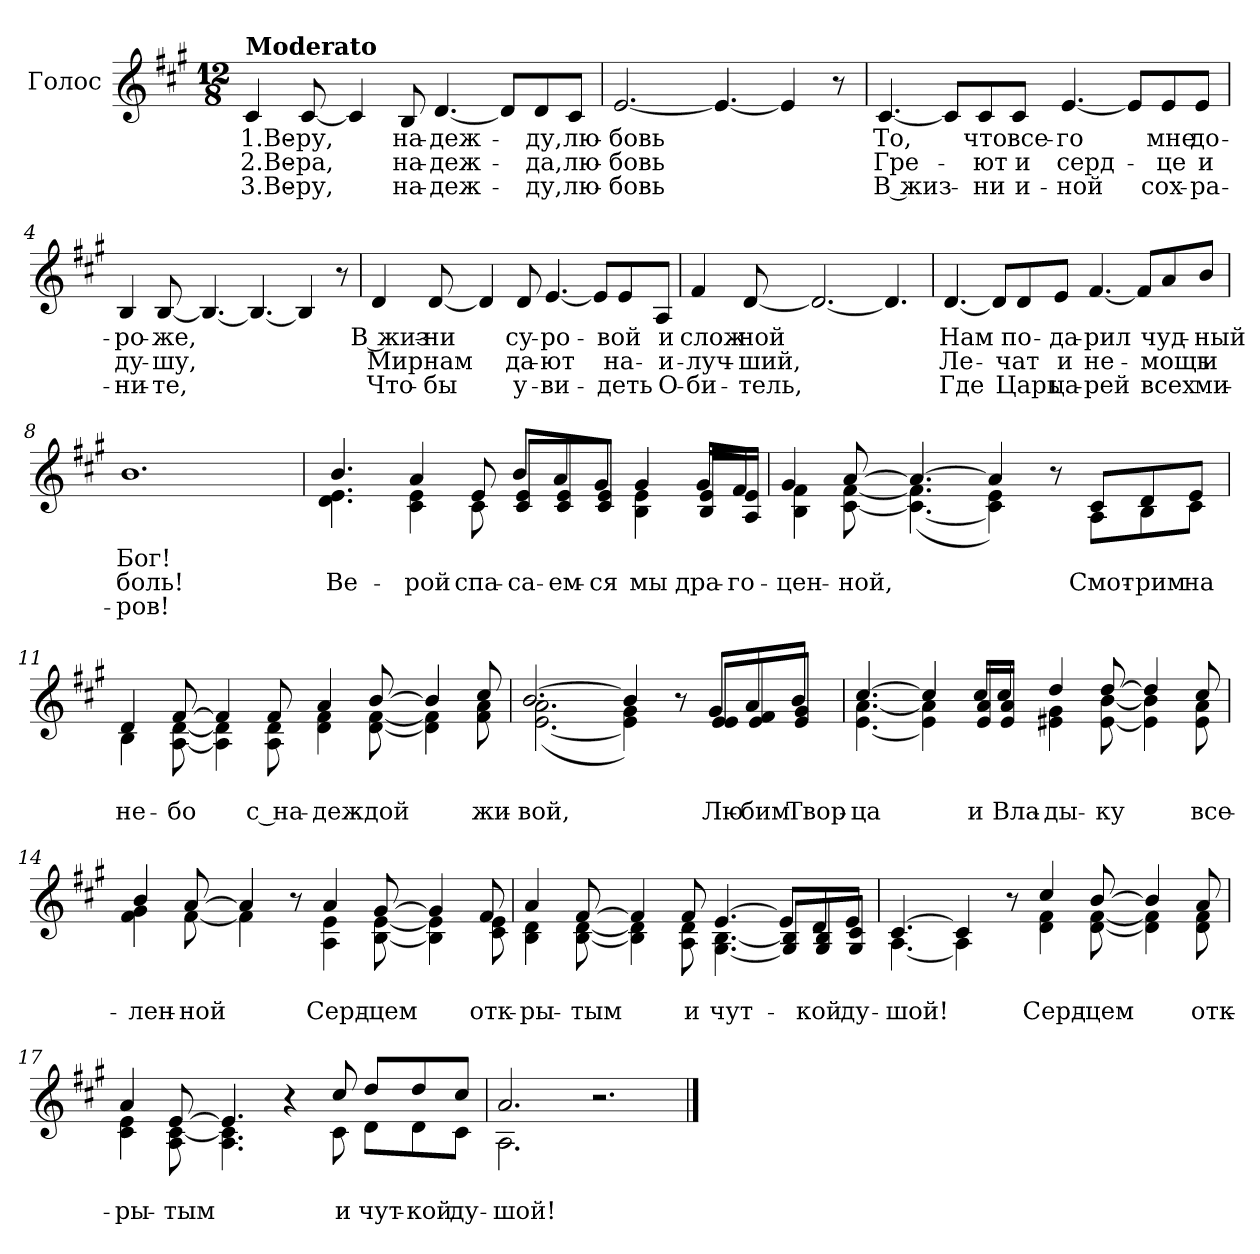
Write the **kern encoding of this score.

**kern	**text	**text	**text
*part1	*part1	*part1	*part1
*staff1	*staff1	*staff1	*staff1
*I"Голос	*	*	*
*clefG2	*	*	*
*k[f#c#g#]	*	*	*
*M12/8	*	*	*
*MM104	*	*	*
=1	=1	=1	=1
!LO:TX:B:t=Moderato	!	!	!
!	!LO:LY:b	!LO:LY:b	!LO:LY:b
4c#/	1.Ве-	2.Ве-	3.Ве-
!	!LO:LY:b	!LO:LY:b	!LO:LY:b
[8c#/	-ру,	-ра,	-ру,
4c#/]	.	.	.
!	!LO:LY:b	!LO:LY:b	!LO:LY:b
8B/	на-	на-	на-
!	!LO:LY:b	!LO:LY:b	!LO:LY:b
[4.d/	-деж-	-деж-	-деж-
8d/L]	.	.	.
!	!LO:LY:b	!LO:LY:b	!LO:LY:b
8d/	-ду,	-да,	-ду,
!	!LO:LY:b	!LO:LY:b	!LO:LY:b
8c#/J	лю-	лю-	лю-
=2	=2	=2	=2
!	!LO:LY:b	!LO:LY:b	!LO:LY:b
[2.e/	-бовь	-бовь	-бовь
4.e/_	.	.	.
4e/]	.	.	.
8r	.	.	.
=3	=3	=3	=3
!	!LO:LY:b	!LO:LY:b	!LO:LY:b
[4.c#/	То,	Гре-	В жиз-
8c#/L]	.	.	.
!	!LO:LY:b	!LO:LY:b	!LO:LY:b
8c#/	что	-ют	-ни
!	!LO:LY:b	!LO:LY:b	!LO:LY:b
8c#/J	все-	и	и-
!	!LO:LY:b	!LO:LY:b	!LO:LY:b
[4.e/	-го	серд-	-ной
8e/L]	.	.	.
!	!LO:LY:b	!LO:LY:b	!LO:LY:b
8e/	мне	-це	сох-
!	!LO:LY:b	!LO:LY:b	!LO:LY:b
8e/J	до-	и	-ра-
!!LO:LB:g=z
=4	=4	=4	=4
!	!LO:LY:b	!LO:LY:b	!LO:LY:b
4B/	-ро-	ду-	-ни-
!	!LO:LY:b	!LO:LY:b	!LO:LY:b
[8B/	-же,	-шу,	-те,
4.B/_	.	.	.
4.B/_	.	.	.
4B/]	.	.	.
8r	.	.	.
=5	=5	=5	=5
!	!LO:LY:b	!LO:LY:b	!LO:LY:b
4d/	В жиз-	Мир	Что-
!	!LO:LY:b	!LO:LY:b	!LO:LY:b
[8d/	-ни	нам	-бы
4d/]	.	.	.
!	!LO:LY:b	!LO:LY:b	!LO:LY:b
8d/	су-	да-	у-
!	!LO:LY:b	!LO:LY:b	!LO:LY:b
[4.e/	-ро-	-ют	-ви-
8e/L]	.	.	.
!	!LO:LY:b	!LO:LY:b	!LO:LY:b
8e/	-вой	на-	-деть
!	!LO:LY:b	!LO:LY:b	!LO:LY:b
8A/J	и	-и-	О-
=6	=6	=6	=6
!	!LO:LY:b	!LO:LY:b	!LO:LY:b
4f#/	слож-	-луч-	-би-
!	!LO:LY:b	!LO:LY:b	!LO:LY:b
[8d/	-ной	-ший,	-тель,
2.d/_	.	.	.
4.d/]	.	.	.
!!LO:LB:g=z
=7	=7	=7	=7
!	!LO:LY:b	!LO:LY:b	!LO:LY:b
[4.d/	Нам	Ле-	Где
8d/L]	.	.	.
!	!LO:LY:b	!LO:LY:b	!LO:LY:b
8d/	по-	-чат	Царь
!	!LO:LY:b	!LO:LY:b	!LO:LY:b
8e/J	-да-	и	ца-
!	!LO:LY:b	!LO:LY:b	!LO:LY:b
[4.f#/	-рил	не-	-рей
8f#/L]	.	.	.
!	!LO:LY:b	!LO:LY:b	!LO:LY:b
8a/	чуд-	-мощь	всех
!	!LO:LY:b	!LO:LY:b	!LO:LY:b
8b/J	-ный	и	ми-
=8	=8	=8	=8
!	!LO:LY:b	!LO:LY:b	!LO:LY:b
1.b	Бог!	боль!	-ров!
=9	=9	=9	=9
!LO:TX:a:i:t=Припев	!	!	!
!	!	!LO:LY:b	!
*^	*	*	*
4.b/	4.d\ 4.e\	.	Ве-	.
!	!	!	!LO:LY:b	!
4a/	4c#\ 4e\	.	-рой	.
!	!	!	!LO:LY:b	!
8e/	8c#\	.	спа-	.
!	!	!	!LO:LY:b	!
8b/L	8c#/ 8e/L	.	-са-	.
!	!	!	!LO:LY:b	!
8a/	8c#/ 8e/	.	-ем-	.
!	!	!	!LO:LY:b	!
8g#/J	8c#/ 8e/J	.	-ся	.
!	!	!	!LO:LY:b	!
4g#/	4B\ 4e\	.	мы	.
!	!	!	!LO:LY:b	!
16g#/LL	16B/ 16e/LL	.	дра-	.
!	!	!	!LO:LY:b	!
16f#/JJ	16A/ 16e/JJ	.	-го-	.
!!LO:LB:g=z	!!
=10	=10	=10	=10	=10
!	!	!	!LO:LY:b	!
4g#/	4B\ 4f#\	.	-цен-	.
!	!	!	!LO:LY:b	!
[8a/	[8c#\ [8f#\	.	-ной,	.
4.a/_	(<4.c#\_ 4.f#\]	.	.	.
4a/]	4c#\] 4e\)	.	.	.
8r	8ryy	.	.	.
!	!	!	!LO:LY:b	!
8c#/L	8A\L	.	Смот-	.
!	!	!	!LO:LY:b	!
8d/	8B\	.	-рим	.
!	!	!	!LO:LY:b	!
8e/J	8c#\J	.	на	.
=11	=11	=11	=11	=11
!	!	!	!LO:LY:b	!
4d/	4B\	.	не-	.
!	!	!	!LO:LY:b	!
[8f#/	[8A\ [8d\	.	-бо	.
4f#/]	4A\] 4d\]	.	.	.
!	!	!	!LO:LY:b	!
8f#/	8A\ 8d\	.	с на-	.
!	!	!	!LO:LY:b	!
4a/	4d\ 4f#\	.	-деж-	.
!	!	!	!LO:LY:b	!
[8b/	[8d\ [8f#\	.	-дой	.
4b/]	4d\] 4f#\]	.	.	.
!	!	!	!LO:LY:b	!
8cc#/	8f#\ 8a\	.	жи-	.
!!LO:LB:g=z	!!
=12	=12	=12	=12	=12
!	!	!	!LO:LY:b	!
[2.b/	(<[2.e\ 2.a\	.	-вой,	.
4b/]	4e\] 4g#\)	.	.	.
8r	8ryy	.	.	.
!	!	!	!LO:LY:b	!
8g#/L	8e/ 8e/L	.	Лю-	.
!	!	!	!LO:LY:b	!
8a/	8e/ 8f#/	.	-бим	.
!	!	!	!LO:LY:b	!
8b/J	8e/ 8g#/J	.	Твор-	.
=13	=13	=13	=13	=13
!	!	!	!LO:LY:b	!
[4.cc#/	[4.e\ [4.a\	.	-ца	.
4cc#/]	4e\] 4a\]	.	.	.
!	!	!	!LO:LY:b	!
16cc#/LL	16e/ 16a/LL	.	и	.
!	!	!	!LO:LY:b	!
16cc#/JJ	16e/ 16a/JJ	.	Вла-	.
!	!	!	!LO:LY:b	!
4dd/	4e#X\ 4g#\	.	-ды-	.
!	!	!	!LO:LY:b	!
[8dd/	[8e#\ [8b\	.	-ку	.
4dd/]	4e#\] 4b\]	.	.	.
!	!	!	!LO:LY:b	!
8cc#/	8e#\ 8a\	.	все-	.
!!LO:LB:g=z	!!
=14	=14	=14	=14	=14
!	!	!	!LO:LY:b	!
4b/	4f#\ 4g#\	.	-лен-	.
!	!	!	!LO:LY:b	!
[8a/	[8f#\	.	-ной	.
4a/]	4f#\]	.	.	.
8r	8ryy	.	.	.
!	!	!	!LO:LY:b	!
4a/	4A\ 4e\	.	Серд-	.
!	!	!	!LO:LY:b	!
[8g#/	[8B\ [8e\	.	-цем	.
4g#/]	4B\] 4e\]	.	.	.
!	!	!	!LO:LY:b	!
8f#/	8c#\ 8e\	.	отк-	.
=15	=15	=15	=15	=15
!	!	!	!LO:LY:b	!
4a/	4B\ 4d\	.	-ры-	.
!	!	!	!LO:LY:b	!
[8f#/	[8B\ [8d\	.	-тым	.
4f#/]	4B\] 4d\]	.	.	.
!	!	!	!LO:LY:b	!
8f#/	8A\ 8d\	.	и	.
!	!	!	!LO:LY:b	!
[4.e/	[4.G#\ [4.B\	.	чут-	.
8e/L]	8G#]/ 8B]/L	.	.	.
!	!	!	!LO:LY:b	!
8d/	8G#/ 8B/	.	-кой	.
!	!	!	!LO:LY:b	!
8e/J	8G#/ 8c#/J	.	ду-	.
!!LO:LB:g=z	!!
=16	=16	=16	=16	=16
!	!	!	!LO:LY:b	!
[4.c#/	[4.A\	.	-шой!	.
4c#/]	4A\]	.	.	.
8r	8ryy	.	.	.
!	!	!	!LO:LY:b	!
4cc#/	4d\ 4f#\	.	Серд-	.
!	!	!	!LO:LY:b	!
[8b/	[8d\ [8f#\	.	-цем	.
4b/]	4d\] 4f#\]	.	.	.
!	!	!	!LO:LY:b	!
8a/	8d\ 8f#\	.	отк-	.
=17	=17	=17	=17	=17
!	!	!	!LO:LY:b	!
4a/	4c#\ 4e\	.	-ры-	.
!	!	!	!LO:LY:b	!
[8e/	8A\ [8c#\	.	-тым	.
4.e/]	4.A\ 4.c#\]	.	.	.
4r	4ryy	.	.	.
!	!	!	!LO:LY:b	!
8cc#/	8c#\	.	и	.
!	!	!	!LO:LY:b	!
8dd/L	8d\L	.	чут-	.
!	!	!	!LO:LY:b	!
8dd/	8d\	.	-кой	.
!	!	!	!LO:LY:b	!
8cc#/J	8c#\J	.	ду-	.
=18	=18	=18	=18	=18
!	!	!	!LO:LY:b	!
2.a/	2.A\	.	-шой!	.
2.r	2.ryy	.	.	.
*v	*v	*	*	*
==	==	==	==
*-	*-	*-	*-
